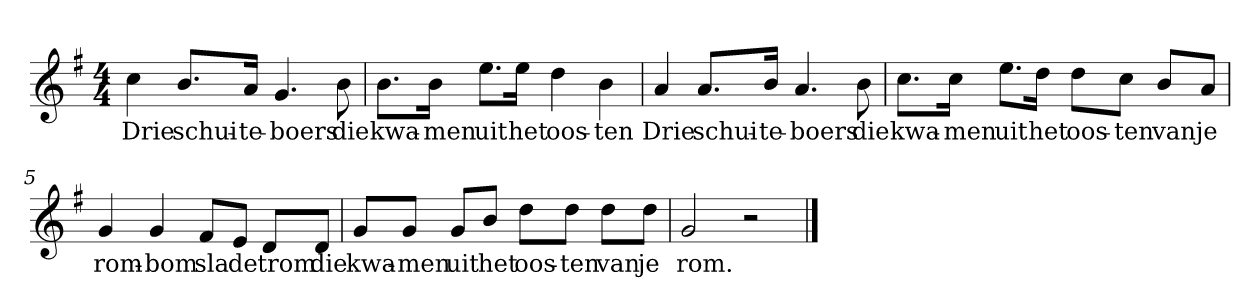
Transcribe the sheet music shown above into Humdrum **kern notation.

**kern	**text
*part1	*part1
*staff1	*staff1
*clefG2	*
*k[f#]	*
*G:	*
*M4/4	*
*MM120	*
=1	=1
4cc	Drie
8.b/L	schui-
16a/Jk	-te-
4.g	-boers
8b	die
=2	=2
8.b\L	kwa-
16b\Jk	-men
8.ee\L	uit
16ee\Jk	het
4dd	oos-
4b	-ten
=3	=3
4a	Drie
8.a/L	schui-
16b/Jk	-te-
4.a	-boers
8b	die
=4	=4
8.cc\L	kwa-
16cc\Jk	-men
8.ee\L	uit
16dd\Jk	het
8dd\L	oos-
8cc\J	-ten
8b/L	van
8a/J	je
=5	=5
4g	rom-
4g	-bom
8f#/L	sla
8e/J	de
8d/L	trom
8d/J	die
=6	=6
8g/L	kwa-
8g/J	-men
8g/L	uit
8b/J	het
8dd\L	oos-
8dd\J	-ten
8dd\L	van
8dd\J	je
=7	=7
2g	rom.
2r	.
==	==
*-	*-
